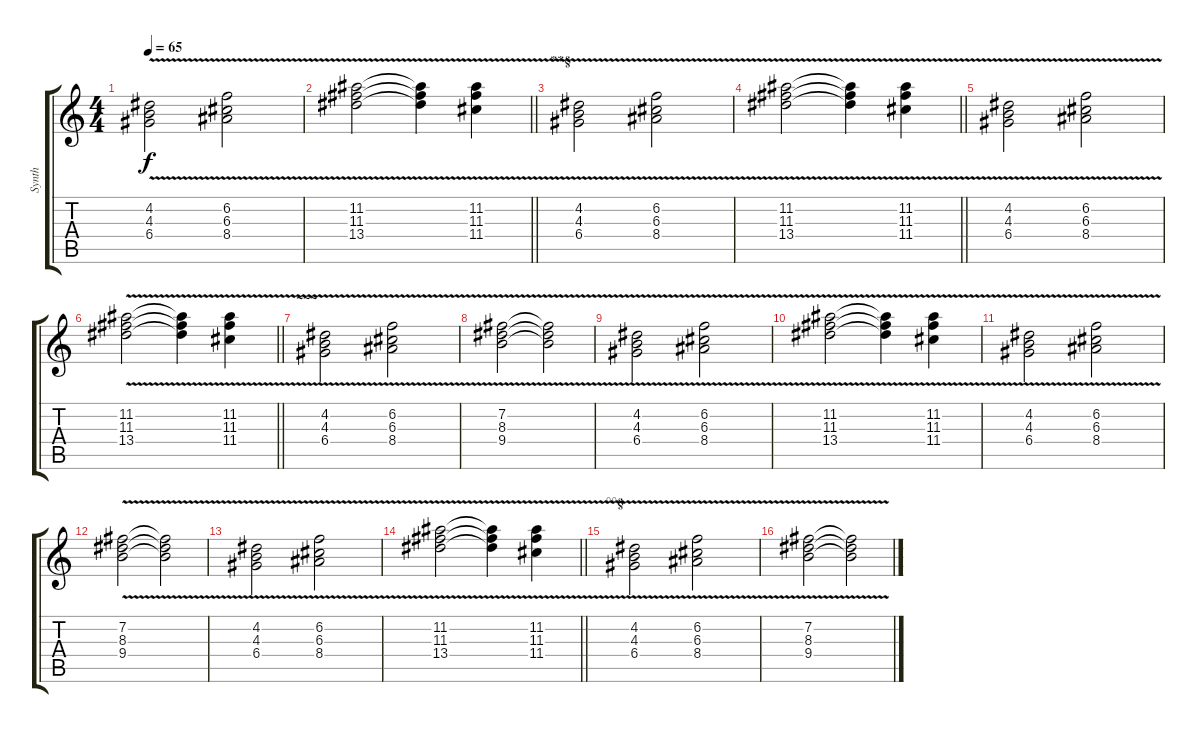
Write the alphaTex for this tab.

\track ("Synth" "Synth") {instrument lead2sawtooth}
\staff {score tabs}
\tuning (E5 B4 G4 D4 A3 E3) {hide}
\ts (4 4)
\tempo 65
\clef g2
\ks c
(4.2 4.3 6.4{v}).2{dy f} (6.2 6.3 8.4{v}).2 |
\barLineRight lightlight
(11.2 11.3 13.4{v}).2 (11.2{t} 11.3{t} 13.4{t}).4 (11.2{v} 11.3{v} 11.4{v}).4 |
\section ("" "**§")
(4.2 4.3 6.4{v}).2 (6.2 6.3 8.4{v}).2 |
\barLineRight lightlight
(11.2 11.3 13.4{v}).2 (11.2{t} 11.3{t} 13.4{t}).4 (11.2{v} 11.3{v} 11.4{v}).4 |
(4.2 4.3 6.4{v}).2 (6.2 6.3 8.4{v}).2 |
\barLineRight lightlight
(11.2 11.3 13.4{v}).2 (11.2{t} 11.3{t} 13.4{t}).4 (11.2{v} 11.3{v} 11.4{v}).4 |
\section ("" "~~~")
(4.2 4.3 6.4{v}).2 (6.2 6.3 8.4{v}).2 |
(7.2 8.3 9.4{v}).2 (7.2{t} 8.3{t} 9.4{t}).2 |
(4.2 4.3 6.4{v}).2 (6.2 6.3 8.4{v}).2 |
(11.2 11.3 13.4{v}).2 (11.2{t} 11.3{t} 13.4{t}).4 (11.2{v} 11.3{v} 11.4{v}).4 |
(4.2 4.3 6.4{v}).2 (6.2 6.3 8.4{v}).2 |
(7.2 8.3 9.4{v}).2 (7.2{t} 8.3{t} 9.4{t}).2 |
(4.2 4.3 6.4{v}).2 (6.2 6.3 8.4{v}).2 |
\barLineRight lightlight
(11.2 11.3 13.4{v}).2 (11.2{t} 11.3{t} 13.4{t}).4 (11.2{v} 11.3{v} 11.4{v}).4 |
\section ("" "°°§")
(4.2 4.3 6.4{v}).2 (6.2 6.3 8.4{v}).2 |
(7.2 8.3 9.4{v}).2 (7.2{t} 8.3{t} 9.4{t}).2
